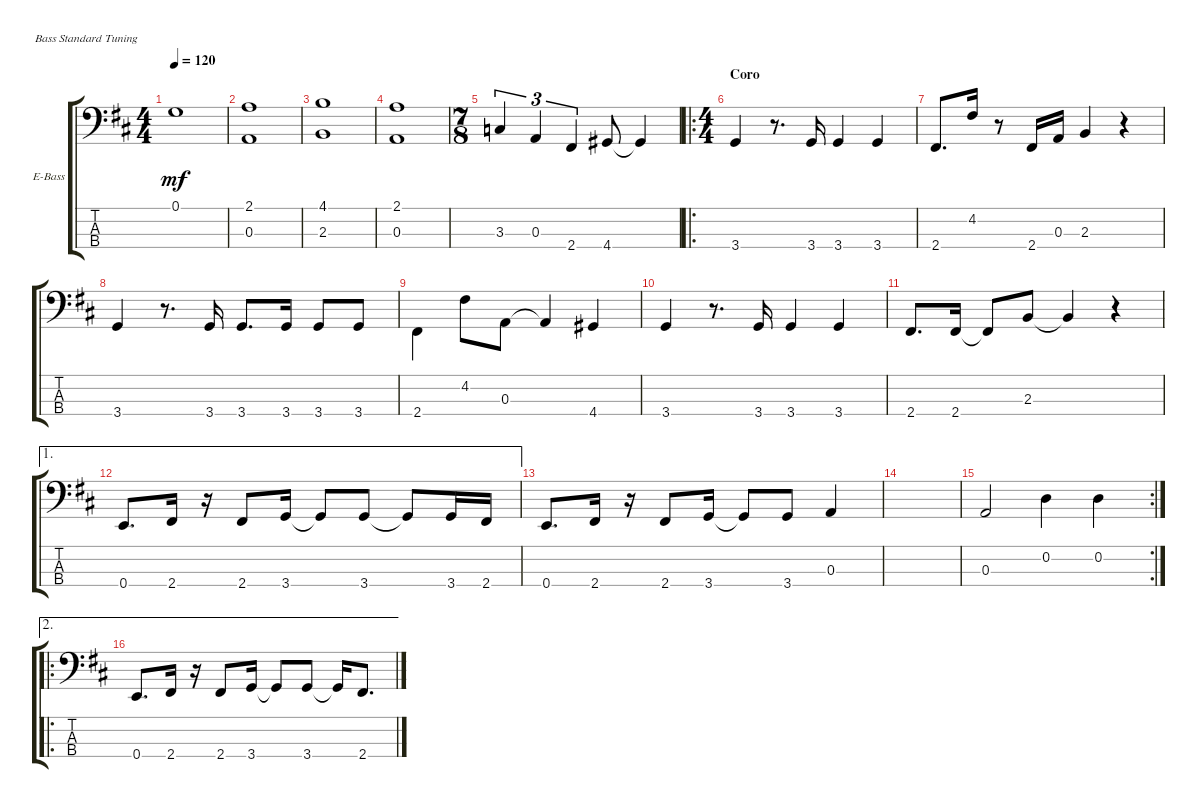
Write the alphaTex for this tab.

\defaultSystemsLayout 4
\bracketExtendMode groupsimilarinstruments
\firstSystemTrackNameOrientation horizontal
\otherSystemsTrackNameOrientation horizontal
\track ("Electric Bass" "E-Bass") {multiBarRest instrument electricbassfinger}
\staff {score tabs}
\tuning (G2 D2 A1 E1)
\ts (4 4)
\tempo 120
\clef f4
\ks d
0.1.1{dy mf} |
(2.1 0.3).1 |
(2.3 4.1).1 |
(2.1 0.3).1 |
\ts (7 8)
3.3.4{tu (3 2)} 0.3.4{tu (3 2)} 2.4.4{tu (3 2)} 4.4.8 4.4{t}.4 |
\ro
\ts (4 4)
\section ("" "Coro")
3.4.4 r.8{d} 3.4.16 3.4.4 3.4.4 |
2.4.8{d} 4.2.16 r.8 2.4.16 0.3.16 2.3.4 r.4 |
3.4.4 r.8{d} 3.4.16 3.4.8{d} 3.4.16 3.4.8 3.4.8 |
2.4.4 4.2.8{beam invert} 0.3.8 0.3{t}.4 4.4.4 |
3.4.4 r.8{d} 3.4.16 3.4.4 3.4.4 |
2.4.8{d} 2.4.16 2.4{t}.8 2.3.8 2.3{t}.4 r.4 |
\ae 1
0.4.8{d} 2.4.16 r.16 2.4.8 3.4.16 3.4{t}.8 3.4.8 3.4{t}.8 3.4.16 2.4.16 |
0.4.8{d} 2.4.16 r.16 2.4.8 3.4.16 3.4{t}.8 3.4.8 0.3.4 |
|
\rc 2
0.3.2 0.2.4 0.2.4 |
\ae 2
\ro
0.4.8{d} 2.4.16 r.16 2.4.8 3.4.16 3.4{t}.8 3.4.8 3.4{t}.16 2.4.8{d}
